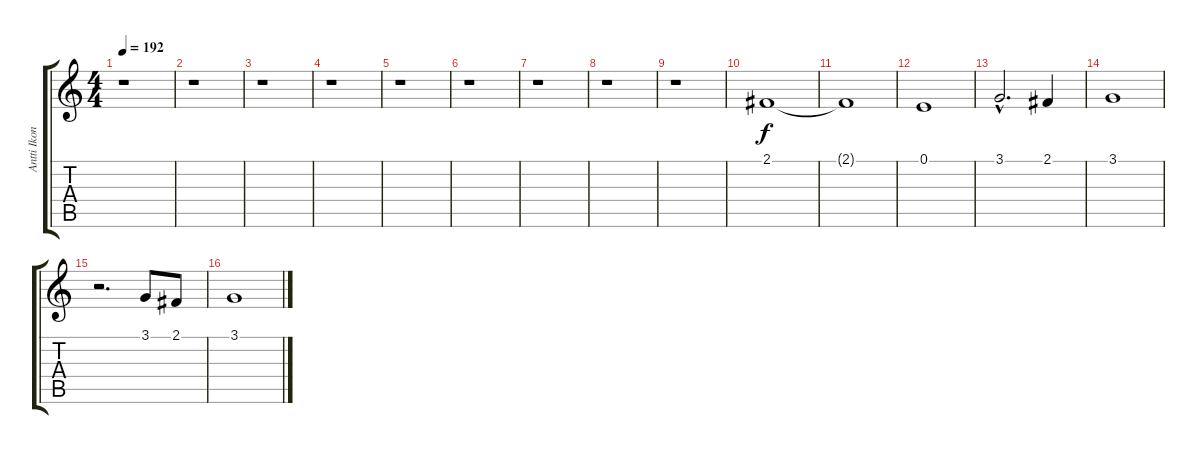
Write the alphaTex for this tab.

\track ("Antti Ikonen" "Antti Ikon") {instrument pad1newage}
\staff {score tabs}
\tuning (E4 B3 G3 D3 A2 E2) {hide}
\ts (4 4)
\tempo 192
\clef g2
\ks c
r.1{dy f} |
r.1 |
r.1 |
r.1 |
r.1 |
r.1 |
r.1 |
r.1 |
r.1 |
2.1.1{instrument pad1newage} |
2.1{t}.1 |
0.1.1 |
3.1{hac}.2{d} 2.1.4 |
3.1.1 |
r.2{d} 3.1.8 2.1.8 |
3.1.1
